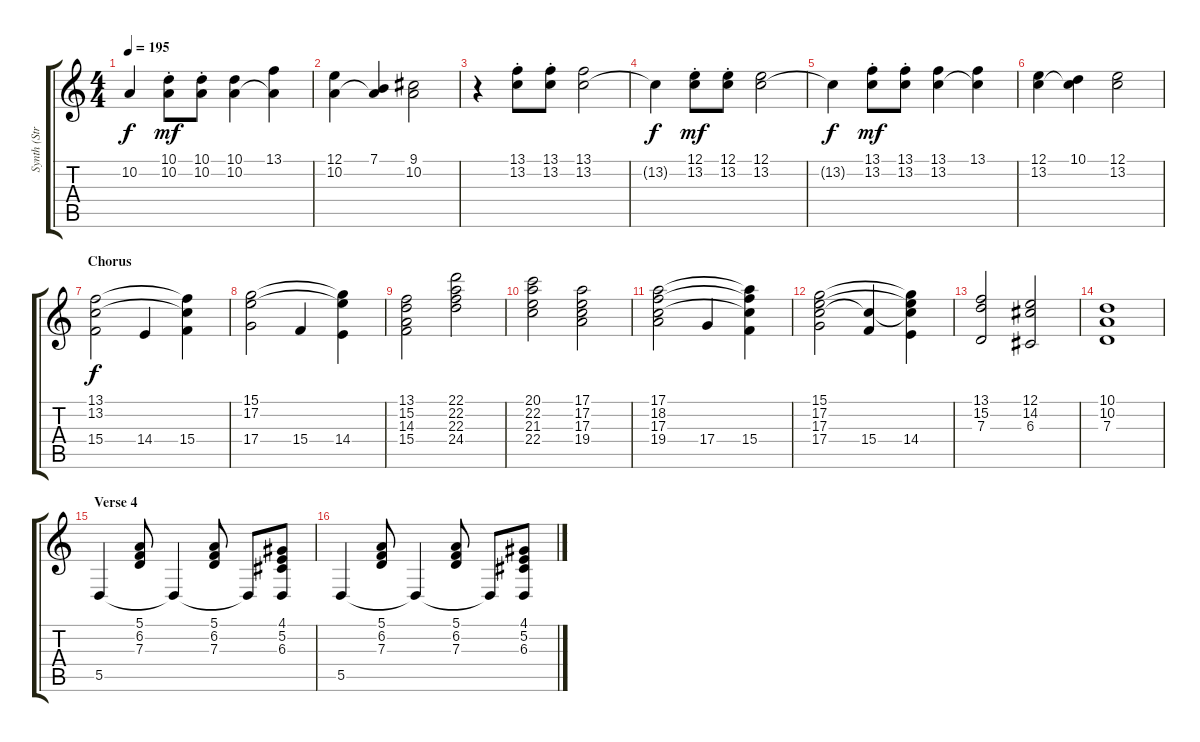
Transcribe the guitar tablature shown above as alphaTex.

\track ("Synth (Strings)" "Synth (Str") {instrument stringensemble1}
\staff {score tabs}
\tuning (E4 B3 G3 D3 A2 E2) {hide}
\ts (4 4)
\tempo 195
\clef g2
\ks c
10.2{t}.4{dy f} (10.1{st} 10.2{st}).8{dy mf} (10.1{st} 10.2{st}).8 (10.1 10.2).4 (13.1 10.2{t}).4 |
(12.1 10.2).4 (7.1 10.2{t}).4 (9.1 10.2).2 |
r.4 (13.1{st} 13.2{st}).8 (13.1{st} 13.2{st}).8 (13.1 13.2).2 |
13.2{t}.4{dy f} (12.1{st} 13.2{st}).8{dy mf} (12.1{st} 13.2{st}).8 (12.1 13.2).2 |
13.2{t}.4{dy f} (13.1{st} 13.2{st}).8{dy mf} (13.1{st} 13.2{st}).8 (13.1 13.2).4 (13.1 13.2{t}).4 |
(12.1 13.2).4 (10.1 13.2{t}).4 (12.1 13.2).2 |
\section ("" "Chorus")
(13.1 13.2 15.4).2{dy f} 14.4.4 (13.1{t} 13.2{t} 15.4).4 |
(15.1 17.2 17.4).2 15.4.4 (15.1{t} 17.2{t} 14.4).4 |
(13.1 15.2 14.3 15.4).2 (22.1 22.2 22.3 24.4).2 |
(20.1 22.2 21.3 22.4).2 (17.1 17.2 17.3 19.4).2 |
(17.1 18.2 17.3 19.4).2 17.4.4 (17.1{t} 18.2{t} 17.3{t} 15.4).4 |
(15.1 17.2 17.3 17.4).2 (17.3{t} 15.4).4 (15.1{t} 17.2{t} 17.3{t} 14.4).4 |
(13.1 15.2 7.3).2 (12.1 14.2 6.3).2 |
(10.1 10.2 7.3).1 |
\section ("" "Verse 4")
5.5.4 (5.1 6.2 7.3).8 5.5{t}.4 (5.1 6.2 7.3).8 5.5{t}.8 (4.1 5.2 6.3 5.5{t}).8 |
5.5.4 (5.1 6.2 7.3).8 5.5{t}.4 (5.1 6.2 7.3).8 5.5{t}.8 (4.1 5.2 6.3 5.5{t}).8
